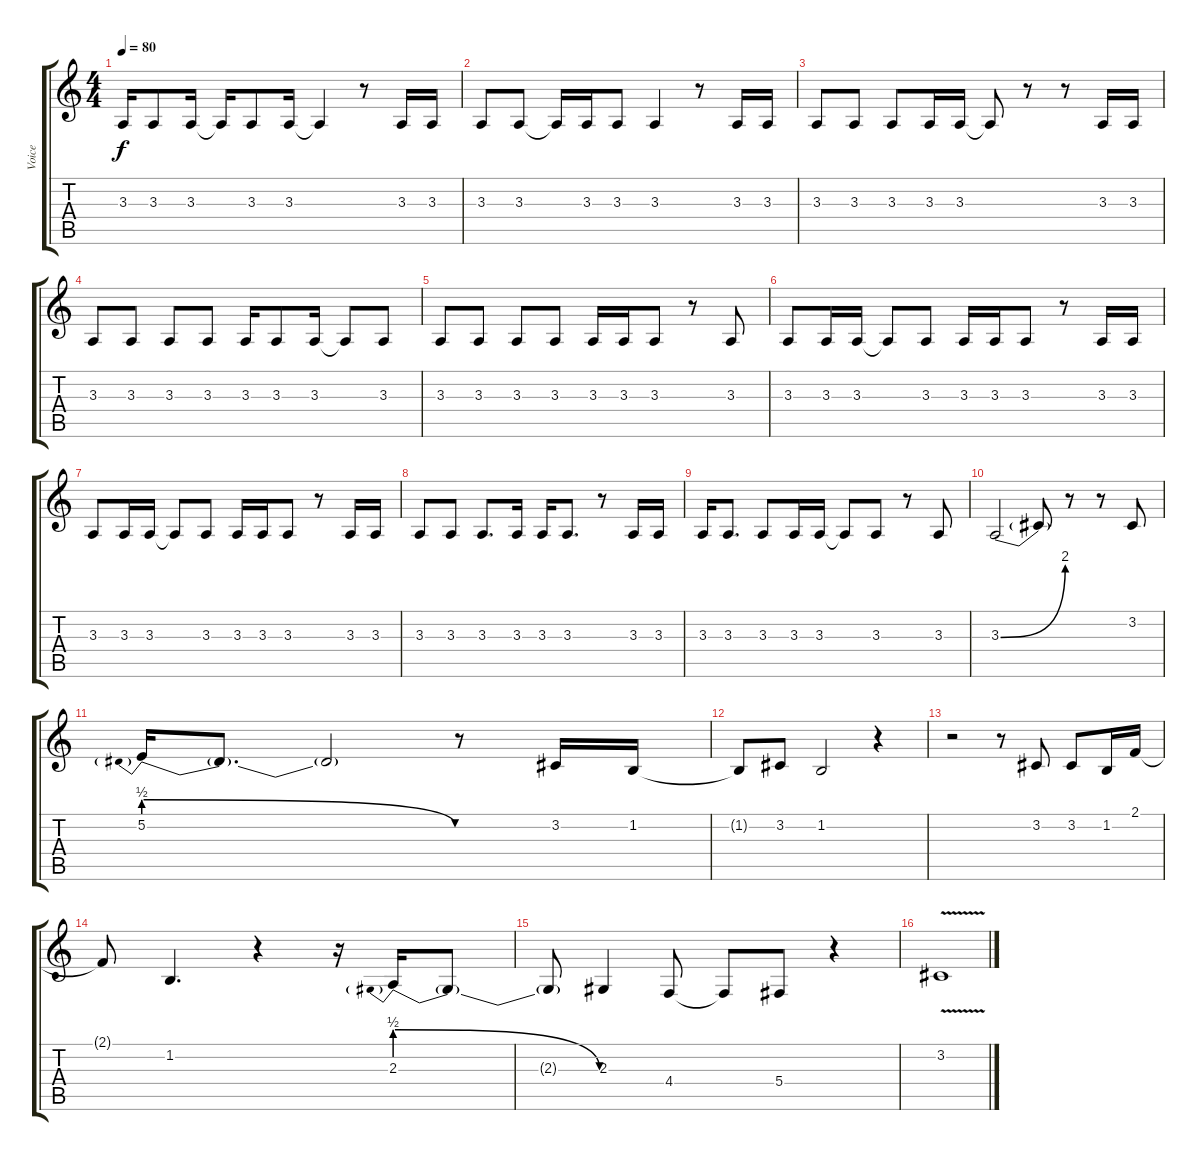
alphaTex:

\track ("Voice" "Voice") {instrument lead2sawtooth}
\staff {score tabs}
\tuning (Eb4 Bb3 Gb3 Db3 Ab2 Eb2) {hide}
\ts (4 4)
\tempo 80
\clef g2
\ks c
3.3.16{dy f} 3.3.8 3.3.16 3.3{t}.16 3.3.8 3.3.16 3.3{t}.4 r.8 3.3.16 3.3.16 |
3.3.8 3.3.8 3.3{t}.16 3.3.16 3.3.8 3.3.4 r.8 3.3.16 3.3.16 |
3.3.8 3.3.8 3.3.8 3.3.16 3.3.16 3.3{t}.8 r.8 r.8 3.3.16 3.3.16 |
3.3.8 3.3.8 3.3.8 3.3.8 3.3.16 3.3.8 3.3.16 3.3{t}.8 3.3.8 |
3.3.8 3.3.8 3.3.8 3.3.8 3.3.16 3.3.16 3.3.8 r.8 3.3.8 |
3.3.8 3.3.16 3.3.16 3.3{t}.8 3.3.8 3.3.16 3.3.16 3.3.8 r.8 3.3.16 3.3.16 |
3.3.8 3.3.16 3.3.16 3.3{t}.8 3.3.8 3.3.16 3.3.16 3.3.8 r.8 3.3.16 3.3.16 |
3.3.8 3.3.8 3.3.8{d} 3.3.16 3.3.16 3.3.8{d} r.8 3.3.16 3.3.16 |
3.3.16 3.3.8{d} 3.3.8 3.3.16 3.3.16 3.3{t}.8 3.3.8 r.8 3.3.8 |
3.3{be (bend 0 0 60 8)}.2 3.3{t}.8 r.8 r.8 3.2.8 |
5.2{be (prebendrelease 0 2 60 0)}.16 5.2{t}.8{d} 5.2{t}.2 r.8 3.2.16 1.2.16 |
1.2{t}.8 3.2.8 1.2.2 r.4 |
r.2 r.8 3.2.8 3.2.8 1.2.16 2.1.16 |
2.1{t}.8 1.2.4{d} r.4 r.16 2.3{be (prebendrelease 0 2 60 0)}.16 2.3{t}.8 |
2.3{t}.8 2.3.4 4.4.8 4.4{t}.8 5.4.8 r.4 |
3.2{v ss}.1
